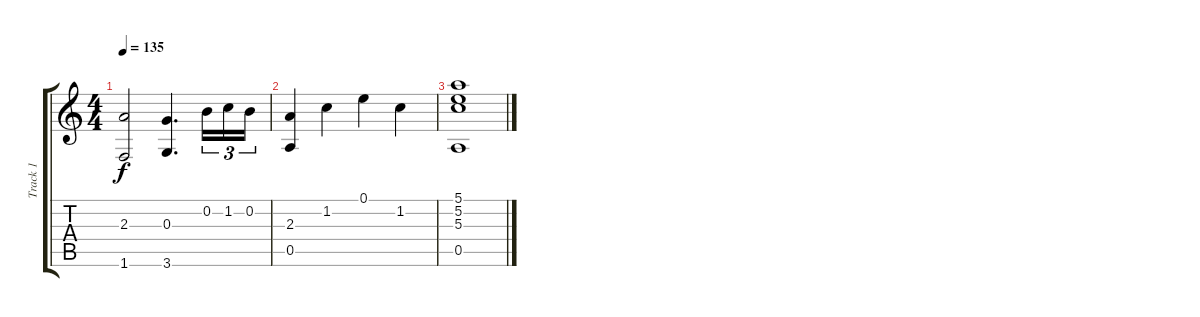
\track ("Track 1" "Track 1") {instrument acousticguitarsteel}
\staff {score tabs}
\tuning (E4 B3 G3 D3 A2 E2) {hide}
\ts (4 4)
\tempo 135
\clef g2
\ks c
(2.3 1.6).2{dy f} (0.3 3.6).4{d} 0.2.16{tu (3 2)} 1.2.16{tu (3 2)} 0.2.16{tu (3 2)} |
(2.3 0.5).4 1.2.4 0.1.4 1.2.4 |
(5.1 5.2 5.3 0.5).1
